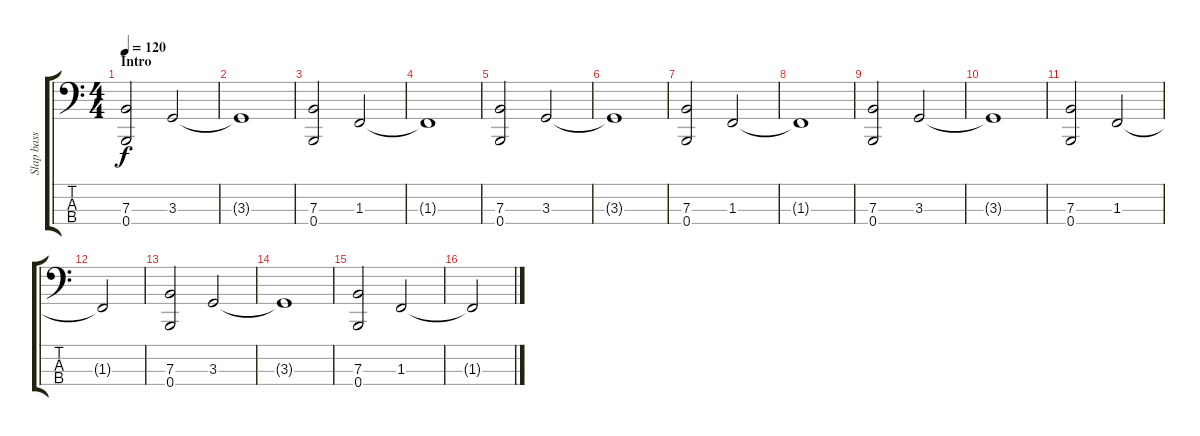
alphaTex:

\track ("Slap bass disto" "Slap bass ") {instrument slapbass2}
\staff {score tabs}
\tuning (G2 C2 E1 B0) {hide}
\ts (4 4)
\section ("" "Intro")
\tempo 120
\clef f4
\ks c
(7.3 0.4).2{dy f instrument slapbass2} 3.3.2 |
3.3{t}.1 |
(7.3 0.4).2 1.3.2 |
1.3{t}.1 |
(7.3 0.4).2 3.3.2 |
3.3{t}.1 |
(7.3 0.4).2 1.3.2 |
1.3{t}.1 |
(7.3 0.4).2 3.3.2 |
3.3{t}.1 |
(7.3 0.4).2 1.3.2 |
1.3{t}.2 |
(7.3 0.4).2 3.3.2 |
3.3{t}.1 |
(7.3 0.4).2 1.3.2 |
1.3{t}.2
